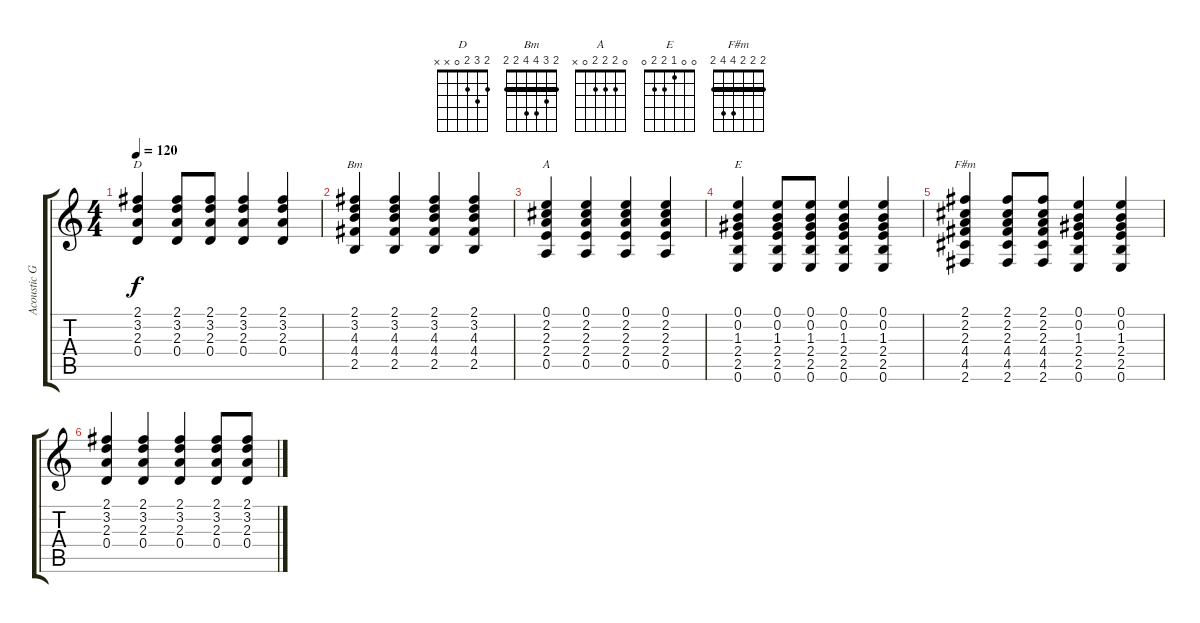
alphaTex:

\track ("Acoustic Gtr" "Acoustic G") {instrument acousticguitarnylon}
\staff {score tabs}
\tuning (E4 B3 G3 D3 A2 E2) {hide}
\chord ("D" 2 3 2 0 x x)
\chord ("Bm" 2 3 4 4 2 2) {barre 2}
\chord ("A" 0 2 2 2 0 x)
\chord ("E" 0 0 1 2 2 0)
\chord ("F#m" 2 2 2 4 4 2) {barre 2}
\ts (4 4)
\tempo 120
\clef g2
\ks c
(2.1 3.2 2.3 0.4).4{ch "D" dy f} (2.1 3.2 2.3 0.4).8 (2.1 3.2 2.3 0.4).8 (2.1 3.2 2.3 0.4).4 (2.1 3.2 2.3 0.4).4 |
(2.1 3.2 4.3 4.4 2.5).4{ch "Bm"} (2.1 3.2 4.3 4.4 2.5).4 (2.1 3.2 4.3 4.4 2.5).4 (2.1 3.2 4.3 4.4 2.5).4 |
(0.1 2.2 2.3 2.4 0.5).4{ch "A"} (0.1 2.2 2.3 2.4 0.5).4 (0.1 2.2 2.3 2.4 0.5).4 (0.1 2.2 2.3 2.4 0.5).4 |
(0.1 0.2 1.3 2.4 2.5 0.6).4{ch "E"} (0.1 0.2 1.3 2.4 2.5 0.6).8 (0.1 0.2 1.3 2.4 2.5 0.6).8 (0.1 0.2 1.3 2.4 2.5 0.6).4 (0.1 0.2 1.3 2.4 2.5 0.6).4 |
(2.1 2.2 2.3 4.4 4.5 2.6).4{ch "F#m"} (2.1 2.2 2.3 4.4 4.5 2.6).8 (2.1 2.2 2.3 4.4 4.5 2.6).8 (0.1 0.2 1.3 2.4 2.5 0.6).4 (0.1 0.2 1.3 2.4 2.5 0.6).4 |
(2.1 3.2 2.3 0.4).4 (2.1 3.2 2.3 0.4).4 (2.1 3.2 2.3 0.4).4 (2.1 3.2 2.3 0.4).8 (2.1 3.2 2.3 0.4).8
